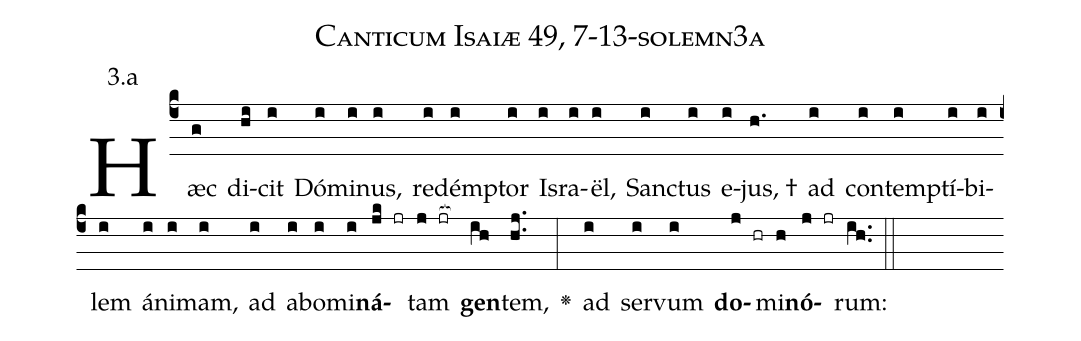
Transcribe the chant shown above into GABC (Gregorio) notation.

name: Canticum Isaiæ 49, 7-13-solemn3a;
annotation: 3.a;
%%
(c4)Hæc(g) di(hi)cit(i) Dó(i)mi(i)nus,(i) re(i)dém(i)ptor(i) Is(i)ra(i)ël,(i) San(i)ctus(i) e(i)jus, †(h.) ad(i) con(i)tem(i)ptí(i)bi(i)lem(i) á(i)ni(i)mam,(i) ad(i) a(i)bo(i)mi(i)<b>ná</b>(jk jr)tam(j jr[ocb:1{]) <b>gen</b>(ih[ocb:0}])tem,(hj..) <v>\greheightstar</v>(:) ad(i) ser(i)vum(i) <b>do</b>(j hr)mi(h)<b>nó</b>(j jr)rum:(ih..) (::)


%E(i) u(i) o(j) u(h) a(j) e.(ih..) (::)
